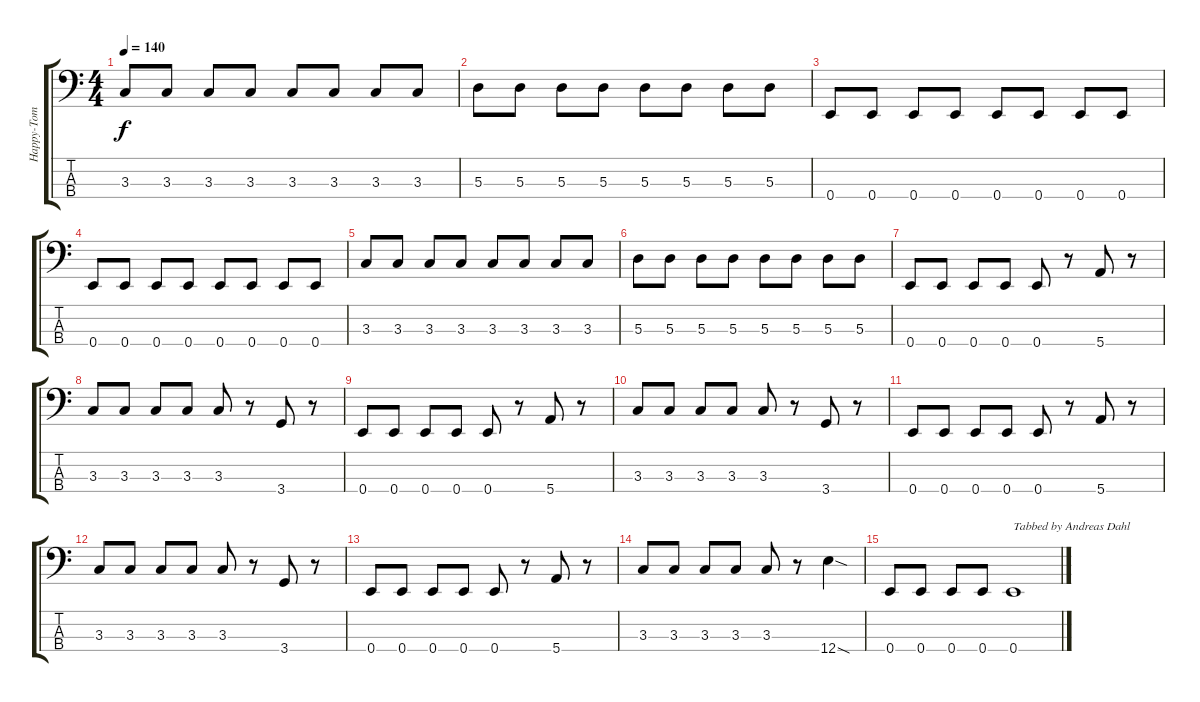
\track ("Happy-Tom" "Happy-Tom") {instrument electricbassfinger}
\staff {score tabs}
\tuning (G2 D2 A1 E1) {hide}
\ts (4 4)
\tempo 140
\clef f4
\ks c
3.3.8{dy f} 3.3.8 3.3.8 3.3.8 3.3.8 3.3.8 3.3.8 3.3.8 |
5.3.8 5.3.8 5.3.8 5.3.8 5.3.8 5.3.8 5.3.8 5.3.8 |
0.4.8 0.4.8 0.4.8 0.4.8 0.4.8 0.4.8 0.4.8 0.4.8 |
0.4.8 0.4.8 0.4.8 0.4.8 0.4.8 0.4.8 0.4.8 0.4.8 |
3.3.8 3.3.8 3.3.8 3.3.8 3.3.8 3.3.8 3.3.8 3.3.8 |
5.3.8 5.3.8 5.3.8 5.3.8 5.3.8 5.3.8 5.3.8 5.3.8 |
0.4.8 0.4.8 0.4.8 0.4.8 0.4.8 r.8 5.4.8 r.8 |
3.3.8 3.3.8 3.3.8 3.3.8 3.3.8 r.8 3.4.8 r.8 |
0.4.8 0.4.8 0.4.8 0.4.8 0.4.8 r.8 5.4.8 r.8 |
3.3.8 3.3.8 3.3.8 3.3.8 3.3.8 r.8 3.4.8 r.8 |
0.4.8 0.4.8 0.4.8 0.4.8 0.4.8 r.8 5.4.8 r.8 |
3.3.8 3.3.8 3.3.8 3.3.8 3.3.8 r.8 3.4.8 r.8 |
0.4.8 0.4.8 0.4.8 0.4.8 0.4.8 r.8 5.4.8 r.8 |
3.3.8 3.3.8 3.3.8 3.3.8 3.3.8 r.8 12.4{sod}.4 |
0.4.8 0.4.8 0.4.8 0.4.8 0.4.1{txt "Tabbed by Andreas Dahl"}
